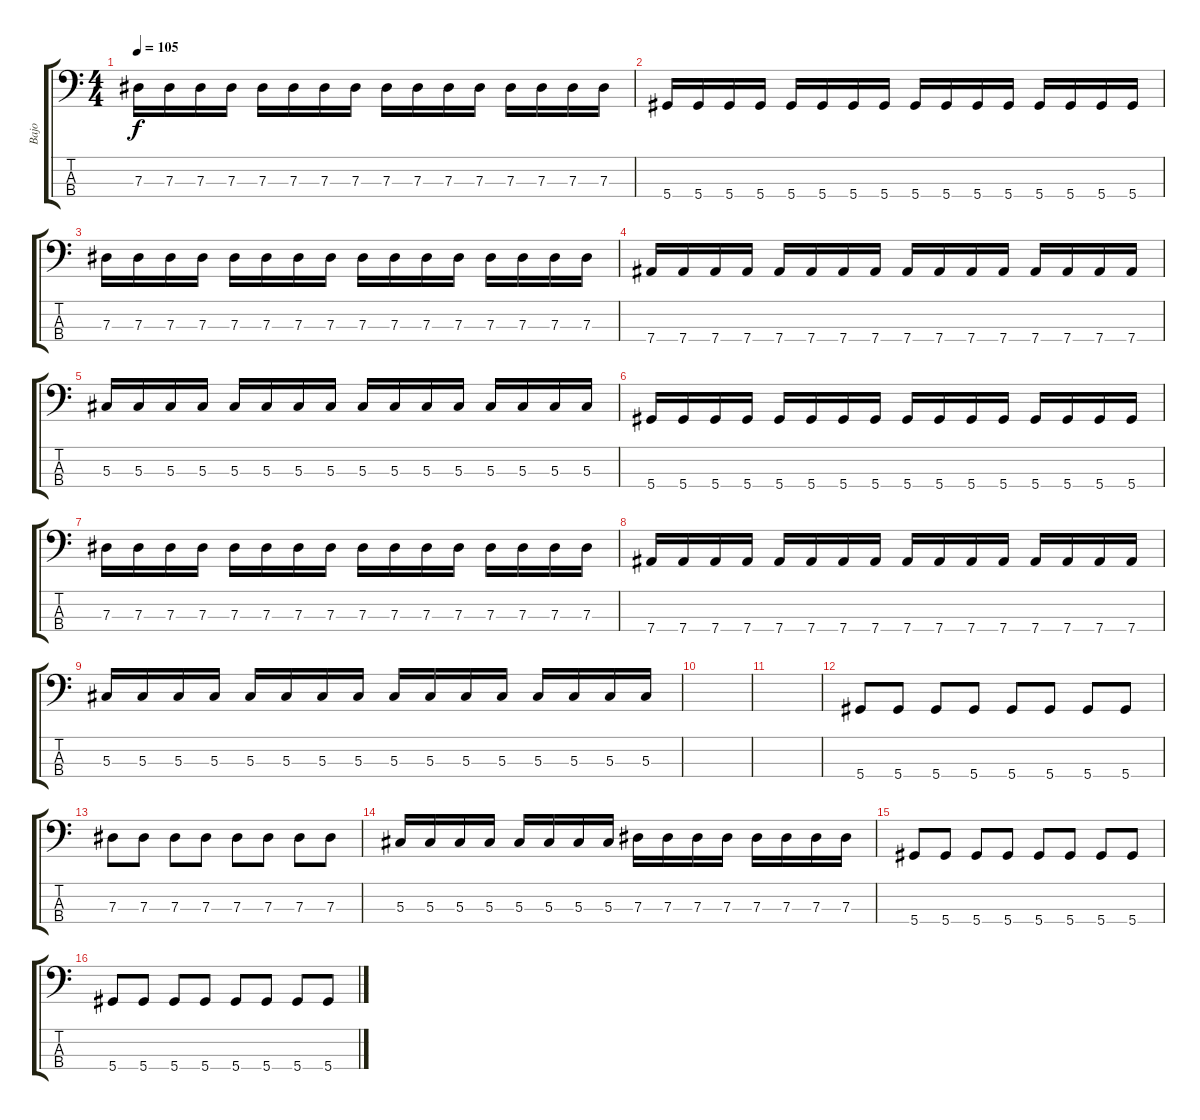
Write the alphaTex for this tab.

\track ("Bajo" "Bajo") {instrument acousticguitarnylon}
\staff {score tabs}
\tuning (Gb2 Db2 Ab1 Eb1) {hide}
\ts (4 4)
\tempo 105
\clef f4
\ks c
7.3.16{dy f} 7.3.16 7.3.16 7.3.16 7.3.16 7.3.16 7.3.16 7.3.16 7.3.16 7.3.16 7.3.16 7.3.16 7.3.16 7.3.16 7.3.16 7.3.16 |
5.4.16 5.4.16 5.4.16 5.4.16 5.4.16 5.4.16 5.4.16 5.4.16 5.4.16 5.4.16 5.4.16 5.4.16 5.4.16 5.4.16 5.4.16 5.4.16 |
7.3.16 7.3.16 7.3.16 7.3.16 7.3.16 7.3.16 7.3.16 7.3.16 7.3.16 7.3.16 7.3.16 7.3.16 7.3.16 7.3.16 7.3.16 7.3.16 |
7.4.16 7.4.16 7.4.16 7.4.16 7.4.16 7.4.16 7.4.16 7.4.16 7.4.16 7.4.16 7.4.16 7.4.16 7.4.16 7.4.16 7.4.16 7.4.16 |
5.3.16 5.3.16 5.3.16 5.3.16 5.3.16 5.3.16 5.3.16 5.3.16 5.3.16 5.3.16 5.3.16 5.3.16 5.3.16 5.3.16 5.3.16 5.3.16 |
5.4.16 5.4.16 5.4.16 5.4.16 5.4.16 5.4.16 5.4.16 5.4.16 5.4.16 5.4.16 5.4.16 5.4.16 5.4.16 5.4.16 5.4.16 5.4.16 |
7.3.16 7.3.16 7.3.16 7.3.16 7.3.16 7.3.16 7.3.16 7.3.16 7.3.16 7.3.16 7.3.16 7.3.16 7.3.16 7.3.16 7.3.16 7.3.16 |
7.4.16 7.4.16 7.4.16 7.4.16 7.4.16 7.4.16 7.4.16 7.4.16 7.4.16 7.4.16 7.4.16 7.4.16 7.4.16 7.4.16 7.4.16 7.4.16 |
5.3.16 5.3.16 5.3.16 5.3.16 5.3.16 5.3.16 5.3.16 5.3.16 5.3.16 5.3.16 5.3.16 5.3.16 5.3.16 5.3.16 5.3.16 5.3.16 |
|
|
5.4.8 5.4.8 5.4.8 5.4.8 5.4.8 5.4.8 5.4.8 5.4.8 |
7.3.8 7.3.8 7.3.8 7.3.8 7.3.8 7.3.8 7.3.8 7.3.8 |
5.3.16 5.3.16 5.3.16 5.3.16 5.3.16 5.3.16 5.3.16 5.3.16 7.3.16 7.3.16 7.3.16 7.3.16 7.3.16 7.3.16 7.3.16 7.3.16 |
5.4.8 5.4.8 5.4.8 5.4.8 5.4.8 5.4.8 5.4.8 5.4.8 |
5.4.8 5.4.8 5.4.8 5.4.8 5.4.8 5.4.8 5.4.8 5.4.8
